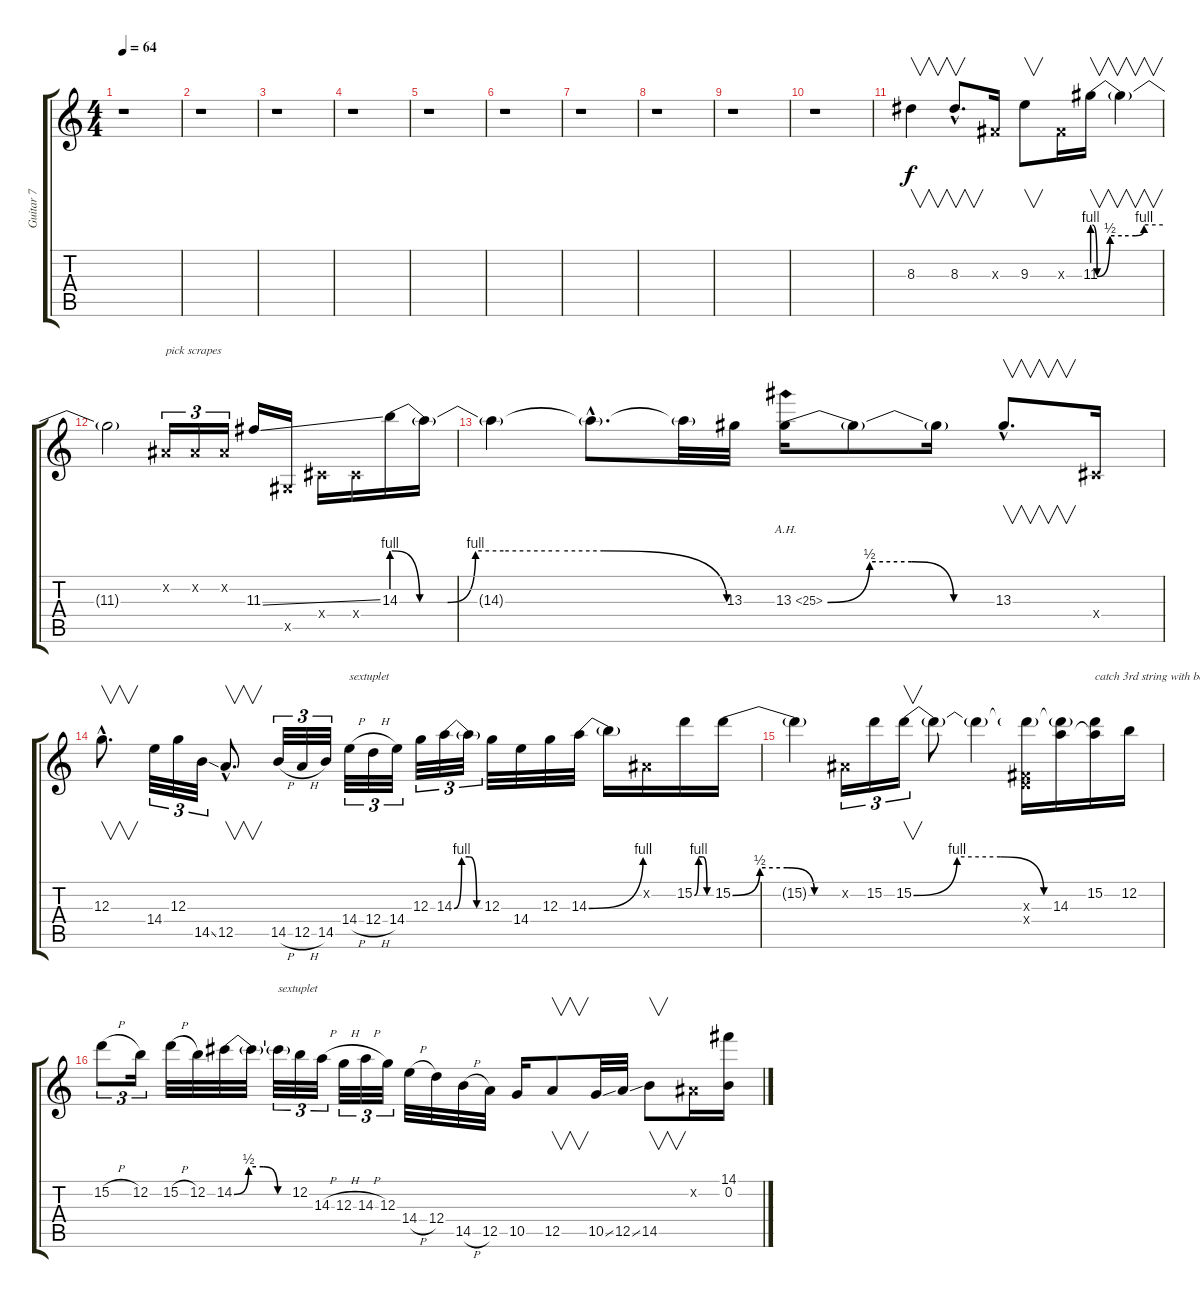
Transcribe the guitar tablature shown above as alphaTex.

\track ("Guitar 7" "Guitar 7") {instrument overdrivenguitar}
\staff {score tabs}
\tuning (E4 B3 G3 D3 A2 E2) {hide}
\ts (4 4)
\tempo 64
\clef g2
\ks c
r.1{dy f} |
r.1 |
r.1 |
r.1 |
r.1 |
r.1 |
r.1 |
r.1 |
r.1 |
r.1 |
8.3.4{v volume 16} 8.3{hac}.8{v d} -1.3{x}.16 9.3.8{v} -1.3{x}.16 11.3{be (custom 0 4 4 0 15 2 25 2 37 2 44 4 60 4)}.16{v} 11.3{t}.4{v} |
11.3{t}.2 -1.2{x}.16{tu (3 2) txt "pick scrapes"} -1.2{x}.16{tu (3 2)} -1.2{x}.16{tu (3 2)} 11.3{ss}.16 -1.5{x}.16 -1.4{x}.16 -1.4{x}.16 14.3{be (custom 0 4 5 0 10 0 15 4 20 4 30 4 38 4 60 0)}.16 14.3{t}.16 |
14.3{t}.4 14.3{hac t}.8{d} 14.3{t}.32 13.3.32 13.3{be (custom 0 0 15 2 30 2 45 0 60 0) ah 12}.16 13.3{t}.8 13.3{t}.16 13.3{hac}.8{v d} -1.4{x}.16 |
12.3{hac}.8{v d} 14.4.32{tu (3 2)} 12.3.32{tu (3 2)} 14.5{ss}.32{tu (3 2)} 12.5{hac}.8{v d} 14.5{h}.32{tu (3 2)} 12.5{h}.32{tu (3 2)} 14.5.32{tu (3 2)} 14.4{h}.32{tu (3 2) txt "sextuplet"} 12.4{h}.32{tu (3 2)} 14.4.32{tu (3 2)} 12.3.32{tu (3 2)} 14.3{be (custom 0 0 15 4 30 4 45 0 60 0)}.32{tu (3 2)} 14.3{t}.32{tu (3 2)} 12.3.32 14.4.32 12.3.32 14.3{be (bend 0 0 60 4)}.32 14.3{t}.16 -1.2{x}.16 15.2{be (custom 0 0 15 4 30 4 45 0 60 0)}.16 15.2{be (custom 0 0 15 2 30 2 45 0 60 0)}.16 |
15.2{t}.4 -1.2{x}.16{tu (3 2)} 15.2.16{tu (3 2)} 15.2{be (custom 0 0 15 4 30 4 45 0 60 0)}.16{v tu (3 2)} 15.2{t}.8 15.2{t}.4 (15.2{t} -1.3{x} 0.4{x}).16 (15.2{t} 14.3).16 (15.2 14.3{t}).16{txt "catch 3rd string with bended note"} 12.2.16 |
15.2{h}.8{tu (3 2)} 12.2.16{tu (3 2)} 15.2{h}.32 12.2.32 14.2{be (custom 0 0 15 2 30 2 45 0 60 0)}.32 14.2{t}.32 14.2{t}.32{tu (3 2) txt "sextuplet"} 12.2.32{tu (3 2)} 14.3{h}.32{tu (3 2)} 12.3{h}.32{tu (3 2)} 14.3{h}.32{tu (3 2)} 12.3.32{tu (3 2)} 14.4{h}.32 12.4.32 14.5{h}.32 12.5.32 10.5.16 12.5.8{v} 10.5{ss}.32 12.5{ss}.32 14.5.8{v} -1.2{x}.16 (14.1 0.2).16
